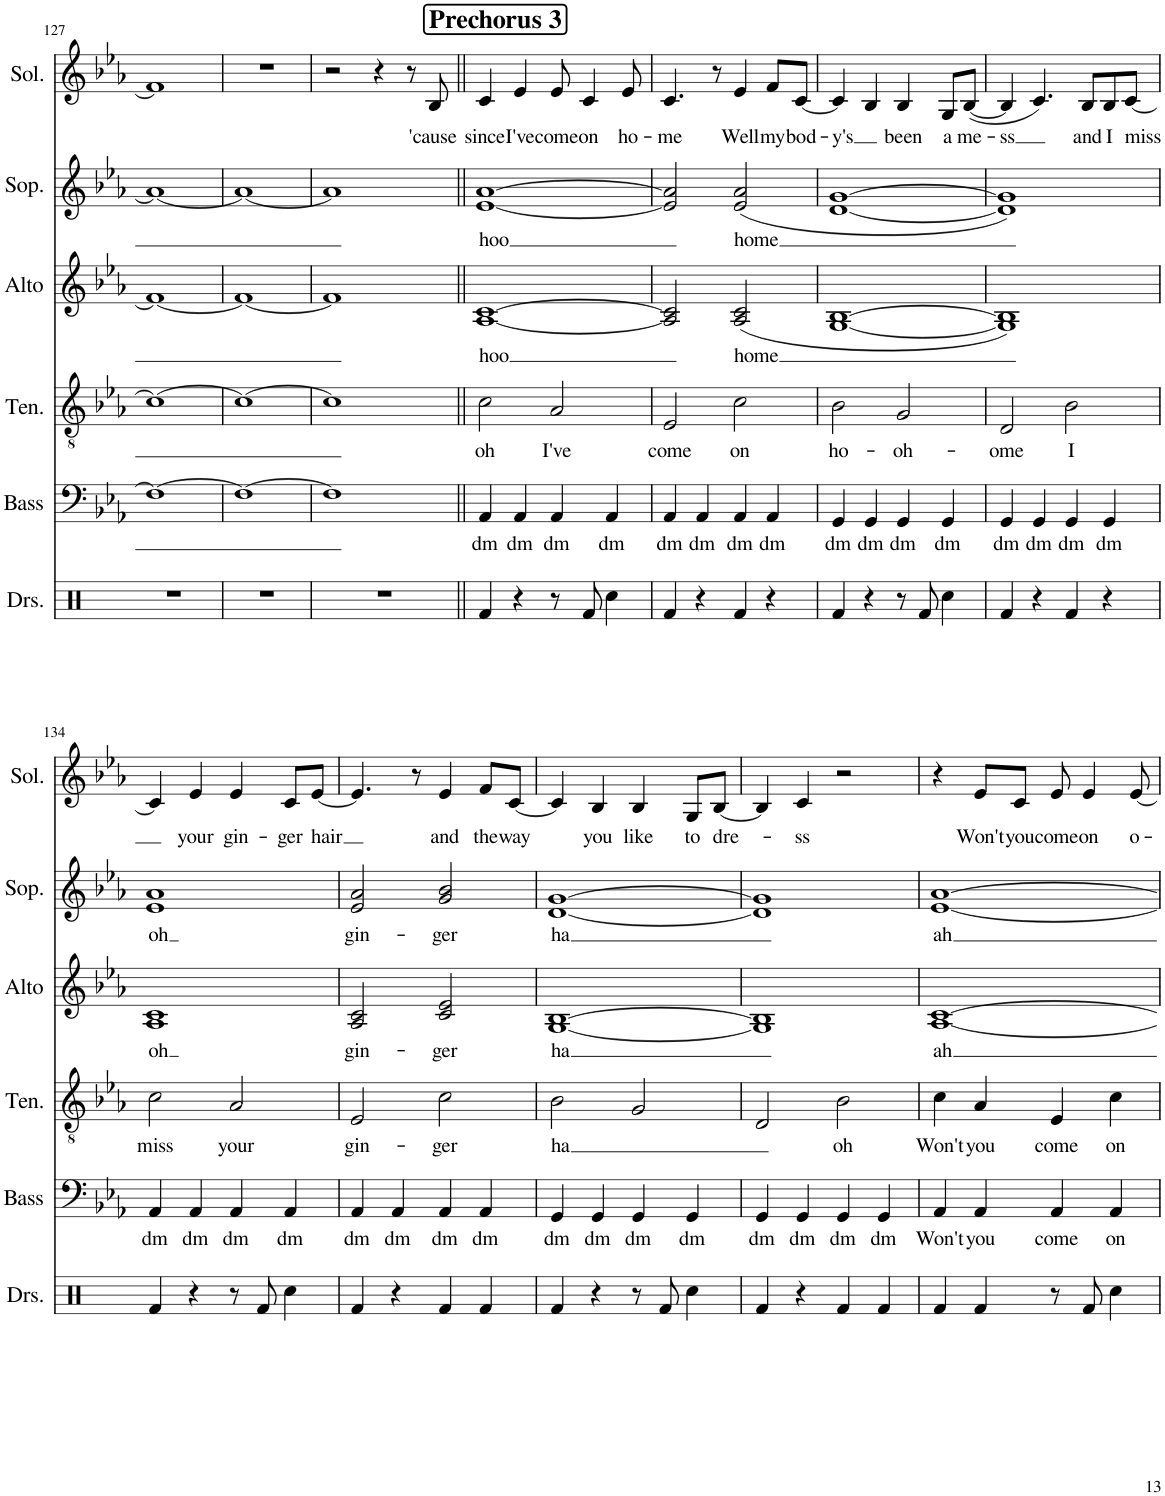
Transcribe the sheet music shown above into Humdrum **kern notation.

**kern	**kern	**text	**kern	**text	**kern	**text	**kern	**text	**kern	**text
*part6	*part5	*part5	*part4	*part4	*part3	*part3	*part2	*part2	*part1	*part1
*staff6	*staff5	*staff5	*staff4	*staff4	*staff3	*staff3	*staff2	*staff2	*staff1	*staff1
*I"Drumset	*I"Bass	*	*I"Tenor	*	*I"Alto	*	*I"Soprano	*	*I"Solo	*
*I'Drs.	*I'Bass	*	*I'Ten.	*	*I'Alto	*	*I'Sop.	*	*I'Sol.	*
!!LO:PB:g=z
*clefX	*clefF4	*	*clefGv2	*	*clefG2	*	*clefG2	*	*clefG2	*
*k[b-e-a-]	*k[b-e-a-]	*	*k[b-e-a-]	*	*k[b-e-a-]	*	*k[b-e-a-]	*	*k[b-e-a-]	*
*M2/2	*M2/2	*	*M2/2	*	*M2/2	*	*M2/2	*	*M2/2	*
*met(c|)	*met(c|)	*	*met(c|)	*	*met(c|)	*	*met(c|)	*	*met(c|)	*
=127	=127	=127	=127	=127	=127	=127	=127	=127	=127	=127
1r	1F_	.	1c_	.	1f_	.	1a-_	.	1f]	.
=128	=128	=128	=128	=128	=128	=128	=128	=128	=128	=128
1r	1F_	.	1c_	.	1f_	.	1a-_	.	1r	.
=129	=129	=129	=129	=129	=129	=129	=129	=129	=129	=129
1r	1F]	.	1c]	.	1f]	.	1a-]	.	2r	.
.	.	.	.	.	.	.	.	.	4r	.
.	.	.	.	.	.	.	.	.	8r	.
!	!	!	!	!	!	!	!	!	!	!LO:LY:b
.	.	.	.	.	.	.	.	.	8B-/	'cause
!!LO:REH:place=s1:a:B:cj:fs=14:t=Prechorus 3
=130||	=130||	=130||	=130||	=130||	=130||	=130||	=130||	=130||	=130||	=130||
!	!	!LO:LY:b	!	!LO:LY:b	!	!LO:LY:b	!	!LO:LY:b	!	!LO:LY:b
4Rf/	4AA-/	dm	2c\	oh	[1A- [1c	hoo	[1e- [1a-	hoo	4c/	since
!	!	!LO:LY:b	!	!	!	!	!	!	!	!LO:LY:b
4r	4AA-/	dm	.	.	.	.	.	.	4e-/	I've
!	!	!LO:LY:b	!	!LO:LY:b	!	!	!	!	!	!LO:LY:b
8r	4AA-/	dm	2A-/	I've	.	.	.	.	8e-/	come
!	!	!	!	!	!	!	!	!	!	!LO:LY:b
8Rf/	.	.	.	.	.	.	.	.	4c/	on
!	!	!LO:LY:b	!	!	!	!	!	!	!	!
4Rcc\	4AA-/	dm	.	.	.	.	.	.	.	.
!	!	!	!	!	!	!	!	!	!	!LO:LY:b
.	.	.	.	.	.	.	.	.	8e-/	ho-
=131	=131	=131	=131	=131	=131	=131	=131	=131	=131	=131
!	!	!LO:LY:b	!	!LO:LY:b	!	!	!	!	!	!LO:LY:b
4Rf/	4AA-/	dm	2E-/	come	2A-/] 2c/]	.	2e-/] 2a-/]	.	4.c/	-me
!	!	!LO:LY:b	!	!	!	!	!	!	!	!
4r	4AA-/	dm	.	.	.	.	.	.	.	.
.	.	.	.	.	.	.	.	.	8r	.
!	!	!LO:LY:b	!	!LO:LY:b	!	!LO:LY:b	!	!LO:LY:b	!	!LO:LY:b
4Rf/	4AA-/	dm	2c\	on	2A-/ 2c/	home	2e-/ 2a-/	home	4e-/	Well
!	!	!LO:LY:b	!	!	!	!	!	!	!	!LO:LY:b
4r	4AA-/	dm	.	.	.	.	.	.	8f/L	my
!	!	!	!	!	!	!	!	!	!	!LO:LY:b
.	.	.	.	.	.	.	.	.	[8c/J	bod-
=132	=132	=132	=132	=132	=132	=132	=132	=132	=132	=132
!	!	!LO:LY:b	!	!LO:LY:b	!	!	!	!	!	!LO:LY:b
4Rf/	4GG/	dm	2B-\	ho-	[1G [1B-	.	[1d [1g	.	4c/]	-y's
!	!	!LO:LY:b	!	!	!	!	!	!	!	!
4r	4GG/	dm	.	.	.	.	.	.	4B-/	.
!	!	!LO:LY:b	!	!LO:LY:b	!	!	!	!	!	!LO:LY:b
8r	4GG/	dm	2G/	-oh-	.	.	.	.	4B-/	been
8Rf/	.	.	.	.	.	.	.	.	.	.
!	!	!LO:LY:b	!	!	!	!	!	!	!	!LO:LY:b
4Rcc\	4GG/	dm	.	.	.	.	.	.	8G/L	a
!	!	!	!	!	!	!	!	!	!	!LO:LY:b
.	.	.	.	.	.	.	.	.	([8B-/J	me-
=133	=133	=133	=133	=133	=133	=133	=133	=133	=133	=133
!	!	!LO:LY:b	!	!LO:LY:b	!	!	!	!	!	!LO:LY:b
4Rf/	4GG/	dm	2D/	-ome	1G] 1B-]	.	1d] 1g]	.	4B-/]	-ss
!	!	!LO:LY:b	!	!	!	!	!	!	!	!
4r	4GG/	dm	.	.	.	.	.	.	4.c/)	.
!	!	!LO:LY:b	!	!LO:LY:b	!	!	!	!	!	!
4Rf/	4GG/	dm	2B-\	I	.	.	.	.	.	.
!	!	!	!	!	!	!	!	!	!	!LO:LY:b
.	.	.	.	.	.	.	.	.	8B-/L	and
!	!	!LO:LY:b	!	!	!	!	!	!	!	!LO:LY:b
4r	4GG/	dm	.	.	.	.	.	.	8B-/	I
!	!	!	!	!	!	!	!	!	!	!LO:LY:b
.	.	.	.	.	.	.	.	.	[8c/J	miss
!!LO:LB:g=z
=134	=134	=134	=134	=134	=134	=134	=134	=134	=134	=134
!	!	!LO:LY:b	!	!LO:LY:b	!	!LO:LY:b	!	!LO:LY:b	!	!
4Rf/	4AA-/	dm	2c\	miss	1A- 1c	oh	1e- 1a-	oh	4c/]	.
!	!	!LO:LY:b	!	!	!	!	!	!	!	!LO:LY:b
4r	4AA-/	dm	.	.	.	.	.	.	4e-/	your
!	!	!LO:LY:b	!	!LO:LY:b	!	!	!	!	!	!LO:LY:b
8r	4AA-/	dm	2A-/	your	.	.	.	.	4e-/	gin-
8Rf/	.	.	.	.	.	.	.	.	.	.
!	!	!LO:LY:b	!	!	!	!	!	!	!	!LO:LY:b
4Rcc\	4AA-/	dm	.	.	.	.	.	.	8c/L	-ger
!	!	!	!	!	!	!	!	!	!	!LO:LY:b
.	.	.	.	.	.	.	.	.	[8e-/J	hair
=135	=135	=135	=135	=135	=135	=135	=135	=135	=135	=135
!	!	!LO:LY:b	!	!LO:LY:b	!	!LO:LY:b	!	!LO:LY:b	!	!
4Rf/	4AA-/	dm	2E-/	gin-	2A-/ 2c/	gin-	2e-/ 2a-/	gin-	4.e-/]	.
!	!	!LO:LY:b	!	!	!	!	!	!	!	!
4r	4AA-/	dm	.	.	.	.	.	.	.	.
.	.	.	.	.	.	.	.	.	8r	.
!	!	!LO:LY:b	!	!LO:LY:b	!	!LO:LY:b	!	!LO:LY:b	!	!LO:LY:b
4Rf/	4AA-/	dm	2c\	-ger	2c/ 2e-/	-ger	2g/ 2b-/	-ger	4e-/	and
!	!	!LO:LY:b	!	!	!	!	!	!	!	!LO:LY:b
4Rf/	4AA-/	dm	.	.	.	.	.	.	8f/L	the
!	!	!	!	!	!	!	!	!	!	!LO:LY:b
.	.	.	.	.	.	.	.	.	[8c/J	way
=136	=136	=136	=136	=136	=136	=136	=136	=136	=136	=136
!	!	!LO:LY:b	!	!LO:LY:b	!	!LO:LY:b	!	!LO:LY:b	!	!
4Rf/	4GG/	dm	2B-\	ha	[1G [1B-	ha	[1d [1g	ha	4c/]	.
!	!	!LO:LY:b	!	!	!	!	!	!	!	!LO:LY:b
4r	4GG/	dm	.	.	.	.	.	.	4B-/	you
!	!	!LO:LY:b	!	!	!	!	!	!	!	!LO:LY:b
8r	4GG/	dm	2G/	.	.	.	.	.	4B-/	like
8Rf/	.	.	.	.	.	.	.	.	.	.
!	!	!LO:LY:b	!	!	!	!	!	!	!	!LO:LY:b
4Rcc\	4GG/	dm	.	.	.	.	.	.	8G/L	to
!	!	!	!	!	!	!	!	!	!	!LO:LY:b
.	.	.	.	.	.	.	.	.	[8B-/J	dre-
=137	=137	=137	=137	=137	=137	=137	=137	=137	=137	=137
!	!	!LO:LY:b	!	!	!	!	!	!	!	!
4Rf/	4GG/	dm	2D/	.	1G] 1B-]	.	1d] 1g]	.	4B-/]	.
!	!	!LO:LY:b	!	!	!	!	!	!	!	!LO:LY:b
4r	4GG/	dm	.	.	.	.	.	.	4c/	-ss
!	!	!LO:LY:b	!	!LO:LY:b	!	!	!	!	!	!
4Rf/	4GG/	dm	2B-\	oh	.	.	.	.	2r	.
!	!	!LO:LY:b	!	!	!	!	!	!	!	!
4Rf/	4GG/	dm	.	.	.	.	.	.	.	.
=138	=138	=138	=138	=138	=138	=138	=138	=138	=138	=138
!	!	!LO:LY:b	!	!LO:LY:b	!	!LO:LY:b	!	!LO:LY:b	!	!
4Rf/	4AA-/	Won't	4c\	Won't	[1A- [1c	ah	[1e- [1a-	ah	4r	.
!	!	!LO:LY:b	!	!LO:LY:b	!	!	!	!	!	!LO:LY:b
4Rf/	4AA-/	you	4A-/	you	.	.	.	.	8e-/L	Won't
!	!	!	!	!	!	!	!	!	!	!LO:LY:b
.	.	.	.	.	.	.	.	.	8c/J	you
!	!	!LO:LY:b	!	!LO:LY:b	!	!	!	!	!	!LO:LY:b
8r	4AA-/	come	4E-/	come	.	.	.	.	8e-/	come
!	!	!	!	!	!	!	!	!	!	!LO:LY:b
8Rf/	.	.	.	.	.	.	.	.	4e-/	on
!	!	!LO:LY:b	!	!LO:LY:b	!	!	!	!	!	!
4Rcc\	4AA-/	on	4c\	on	.	.	.	.	.	.
!	!	!	!	!	!	!	!	!	!	!LO:LY:b
.	.	.	.	.	.	.	.	.	[8e-/	o-
=	=	=	=	=	=	=	=	=	=	=
*-	*-	*-	*-	*-	*-	*-	*-	*-	*-	*-
